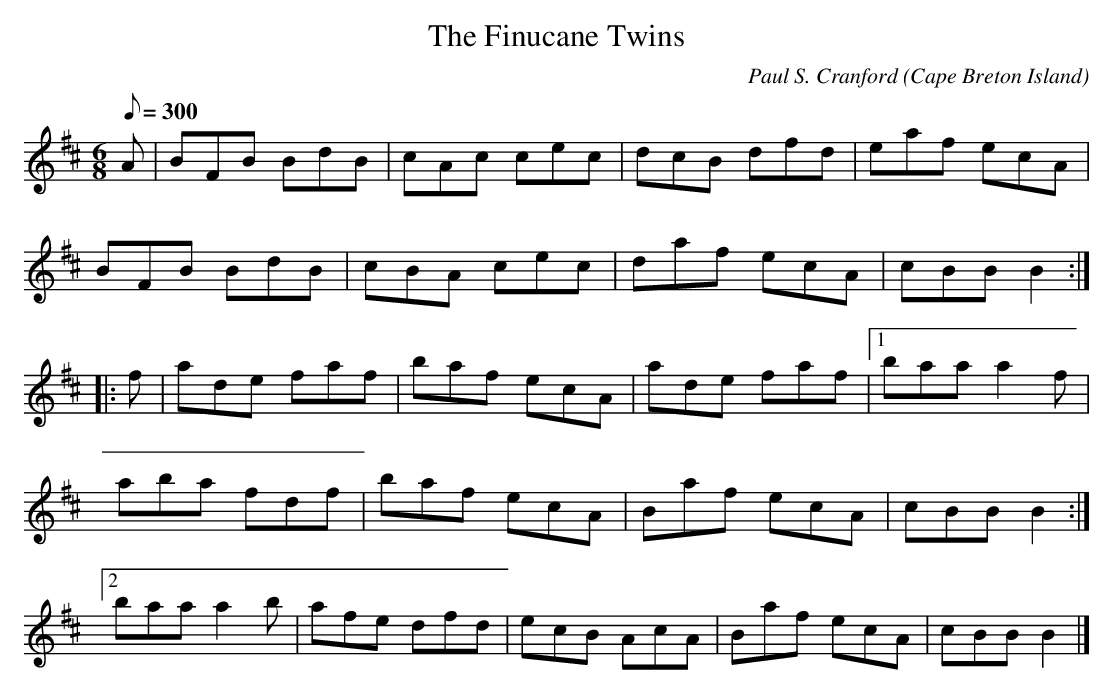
X:1
T:The Finucane Twins
C:Paul S. Cranford
O:Cape Breton Island
L:1/8
Q:300
M:6/8
K:Bmin
A|BFB BdB|cAc cec|dcB dfd|eaf ecA|
BFB BdB|cBA cec|daf ecA|cBB B2:|
|:f|ade faf|baf ecA|ade faf|[1baa a2 f|
aba fdf|baf ecA|Baf ecA|cBB B2:|
[2baa a2 b|afe dfd|ecB AcA|Baf ecA|cBB B2|]
